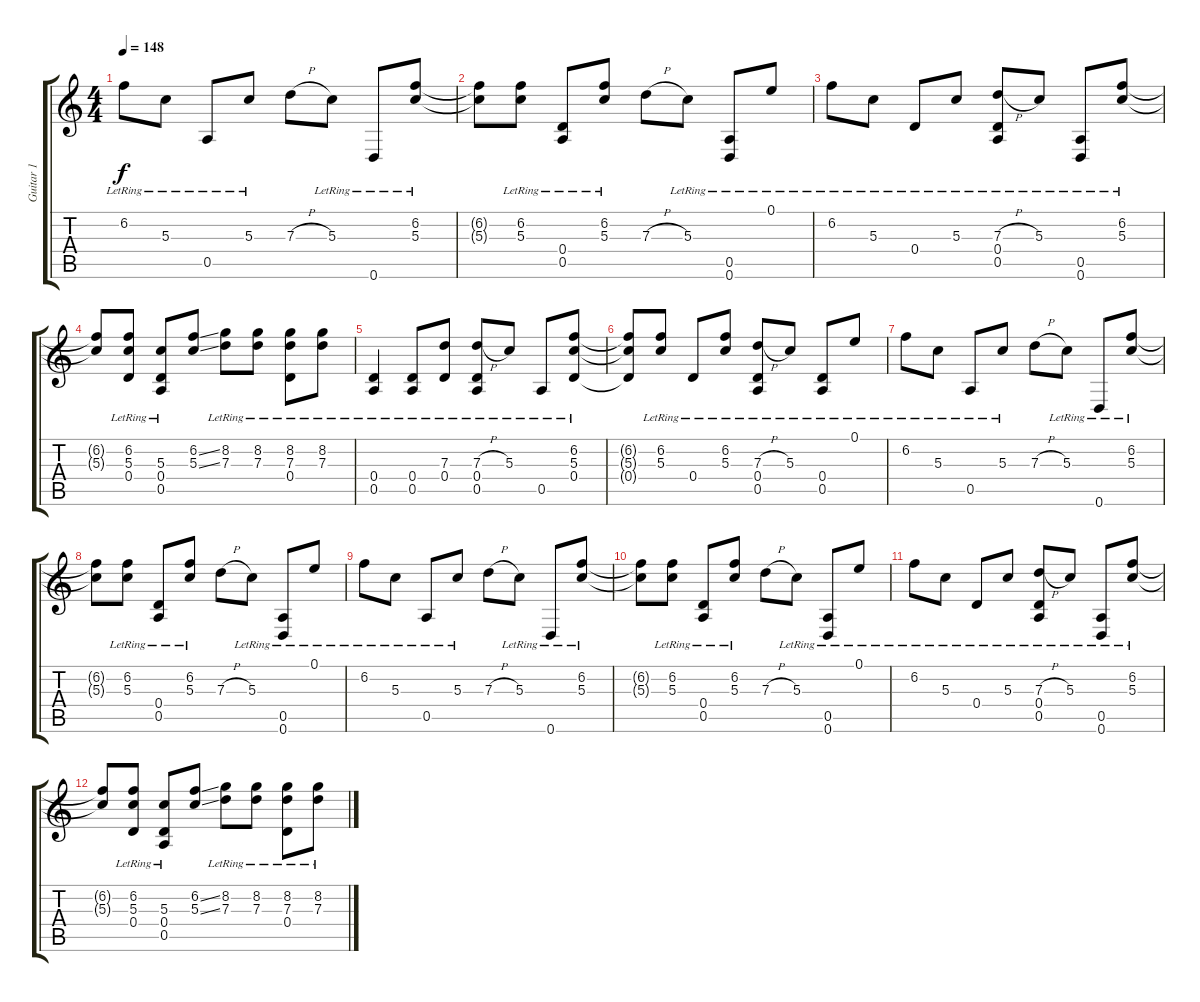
\track ("Guitar 1" "Guitar 1") {instrument electricguitarclean}
\staff {score tabs}
\tuning (E4 B3 G3 D3 A2 D2) {hide}
\ts (4 4)
\tempo 148
\clef g2
\ks c
6.2{lr}.8{dy f} 5.3{lr}.8 0.5{lr}.8 5.3{lr}.8 7.3{h}.8 5.3{lr}.8 0.6{lr}.8 (6.2{lr} 5.3{lr}).8 |
(6.2{t} 5.3{t}).8 (6.2{lr} 5.3{lr}).8 (0.4{lr} 0.5{lr}).8 (6.2{lr} 5.3{lr}).8 7.3{h}.8 5.3{lr}.8 (0.5{lr} 0.6{lr}).8 0.1{lr}.8 |
6.2{lr}.8 5.3{lr}.8 0.4{lr}.8 5.3{lr}.8 (7.3{h} 0.4{lr} 0.5{lr}).8 5.3{lr}.8 (0.5{lr} 0.6{lr}).8 (6.2{lr} 5.3{lr}).8 |
(6.2{t} 5.3{t}).8 (6.2{lr} 5.3{lr} 0.4{lr}).8 (5.3{lr} 0.4{lr} 0.5{lr}).8 (6.2{ss} 5.3{ss}).8 (8.2{lr} 7.3{lr}).8 (8.2{lr} 7.3{lr}).8 (8.2{lr} 7.3{lr} 0.4{lr}).8 (8.2{lr} 7.3{lr}).8 |
(0.4{lr} 0.5{lr}).4 (0.4{lr} 0.5{lr}).8 (7.3{lr} 0.4{lr}).8 (7.3{h} 0.4{lr} 0.5{lr}).8 5.3{lr}.8 0.5{lr}.8 (6.2{lr} 5.3{lr} 0.4{lr}).8 |
(6.2{t} 5.3{t} 0.4{t}).8 (6.2{lr} 5.3{lr}).8 0.4{lr}.8 (6.2{lr} 5.3{lr}).8 (7.3{h} 0.4{lr} 0.5{lr}).8 5.3{lr}.8 (0.4{lr} 0.5{lr}).8 0.1{lr}.8 |
6.2{lr}.8 5.3{lr}.8 0.5{lr}.8 5.3{lr}.8 7.3{h}.8 5.3{lr}.8 0.6{lr}.8 (6.2{lr} 5.3{lr}).8 |
(6.2{t} 5.3{t}).8 (6.2{lr} 5.3{lr}).8 (0.4{lr} 0.5{lr}).8 (6.2{lr} 5.3{lr}).8 7.3{h}.8 5.3{lr}.8 (0.5{lr} 0.6{lr}).8 0.1{lr}.8 |
6.2{lr}.8 5.3{lr}.8 0.5{lr}.8 5.3{lr}.8 7.3{h}.8 5.3{lr}.8 0.6{lr}.8 (6.2{lr} 5.3{lr}).8 |
(6.2{t} 5.3{t}).8 (6.2{lr} 5.3{lr}).8 (0.4{lr} 0.5{lr}).8 (6.2{lr} 5.3{lr}).8 7.3{h}.8 5.3{lr}.8 (0.5{lr} 0.6{lr}).8 0.1{lr}.8 |
6.2{lr}.8 5.3{lr}.8 0.4{lr}.8 5.3{lr}.8 (7.3{h} 0.4{lr} 0.5{lr}).8 5.3{lr}.8 (0.5{lr} 0.6{lr}).8 (6.2{lr} 5.3{lr}).8 |
(6.2{t} 5.3{t}).8 (6.2{lr} 5.3{lr} 0.4{lr}).8 (5.3{lr} 0.4{lr} 0.5{lr}).8 (6.2{ss} 5.3{ss}).8 (8.2{lr} 7.3{lr}).8 (8.2{lr} 7.3{lr}).8 (8.2{lr} 7.3{lr} 0.4{lr}).8 (8.2{lr} 7.3{lr}).8
